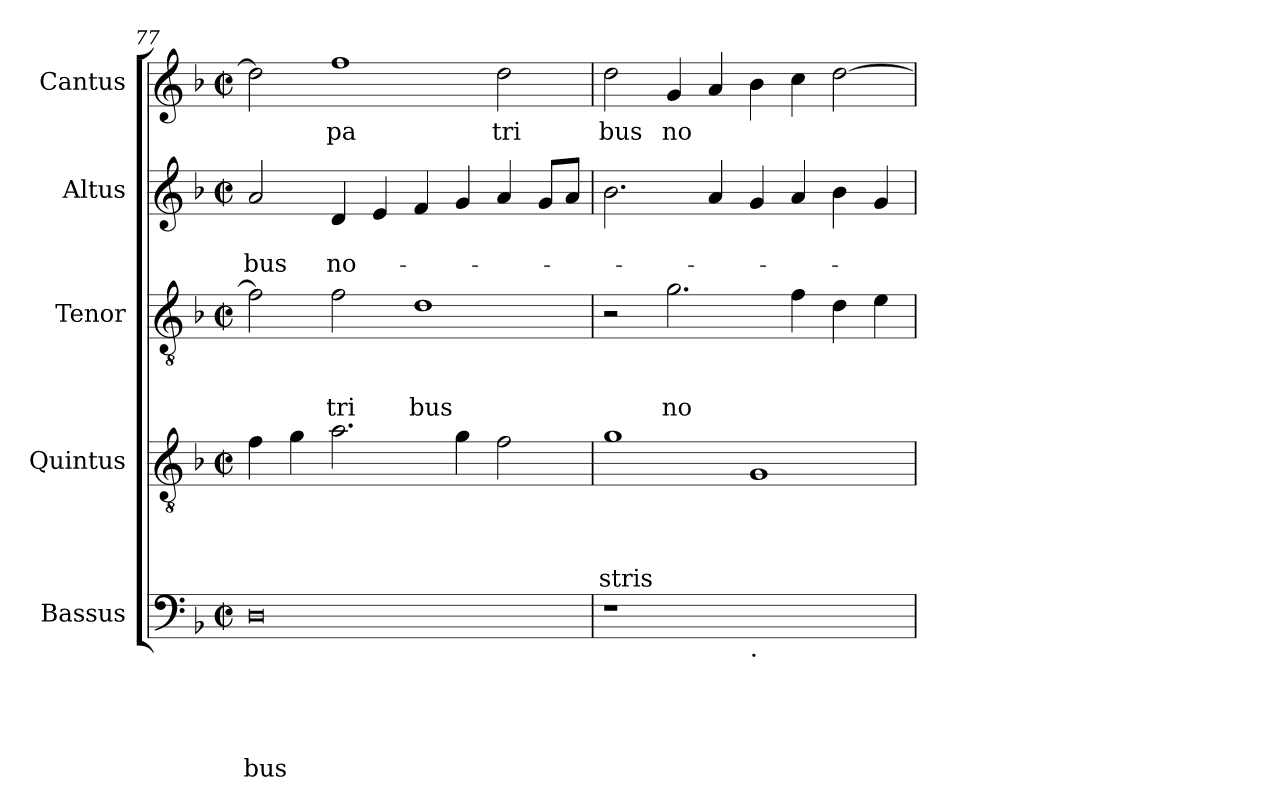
**kern	**text	**text	**text	**text	**text	**kern	**text	**text	**text	**text	**kern	**text	**text	**text	**kern	**text	**text	**kern	**text
*part5	*part5	*part5	*part5	*part5	*part5	*part4	*part4	*part4	*part4	*part4	*part3	*part3	*part3	*part3	*part2	*part2	*part2	*part1	*part1
*staff5	*staff5	*staff5	*staff5	*staff5	*staff5	*staff4	*staff4	*staff4	*staff4	*staff4	*staff3	*staff3	*staff3	*staff3	*staff2	*staff2	*staff2	*staff1	*staff1
*I"Bassus	*	*	*	*	*	*I"Quintus	*	*	*	*	*I"Tenor	*	*	*	*I"Altus	*	*	*I"Cantus	*
*clefF4	*	*	*	*	*	*clefGv2	*	*	*	*	*clefGv2	*	*	*	*clefG2	*	*	*clefG2	*
*k[b-]	*	*	*	*	*	*k[b-]	*	*	*	*	*k[b-]	*	*	*	*k[b-]	*	*	*k[b-]	*
*F:	*	*	*	*	*	*F:	*	*	*	*	*F:	*	*	*	*F:	*	*	*F:	*
*M2/2	*	*	*	*	*	*M2/2	*	*	*	*	*M2/2	*	*	*	*M2/2	*	*	*M2/2	*
*met(c|)	*	*	*	*	*	*met(c|)	*	*	*	*	*met(c|)	*	*	*	*met(c|)	*	*	*met(c|)	*
=77	=77	=77	=77	=77	=77	=77	=77	=77	=77	=77	=77	=77	=77	=77	=77	=77	=77	=77	=77
!	!	!	!	!	!LO:LY:b	!	!	!	!	!	!	!	!	!	!	!	!LO:LY:b	!	!
0D	.	.	.	.	bus	4f\	.	.	.	.	2f\]	.	.	.	2a/	.	-bus	2dd\]	.
.	.	.	.	.	.	4g\	.	.	.	.	.	.	.	.	.	.	.	.	.
!	!	!	!	!	!	!	!	!	!	!	!	!	!	!LO:LY:b	!	!	!LO:LY:b	!	!LO:LY:b
.	.	.	.	.	.	2.a\	.	.	.	.	2f\	.	.	tri	4d/	.	no-	1ff	pa
.	.	.	.	.	.	.	.	.	.	.	.	.	.	.	4e/	.	.	.	.
!	!	!	!	!	!	!	!	!	!	!	!	!	!	!LO:LY:b	!	!	!	!	!
.	.	.	.	.	.	.	.	.	.	.	1d	.	.	bus	4f/	.	.	.	.
.	.	.	.	.	.	4g\	.	.	.	.	.	.	.	.	4g/	.	.	.	.
!	!	!	!	!	!	!	!	!	!	!	!	!	!	!	!	!	!	!	!LO:LY:b
.	.	.	.	.	.	2f\	.	.	.	.	.	.	.	.	4a/	.	.	2dd\	tri
.	.	.	.	.	.	.	.	.	.	.	.	.	.	.	8g/L	.	.	.	.
.	.	.	.	.	.	.	.	.	.	.	.	.	.	.	8a/J	.	.	.	.
!!LO:PB:g=z
=78	=78	=78	=78	=78	=78	=78	=78	=78	=78	=78	=78	=78	=78	=78	=78	=78	=78	=78	=78
!	!	!	!	!	!	!	!	!	!	!LO:LY:b	!	!	!	!	!	!	!	!	!LO:LY:b
1r	.	.	.	.	.	1g	.	.	.	-stris	2r	.	.	.	2.b-\	.	.	2dd\	bus
!	!	!	!	!	!	!	!	!	!	!	!	!	!	!LO:LY:b	!	!	!	!	!LO:LY:b
.	.	.	.	.	.	.	.	.	.	.	2.g\	.	.	no	.	.	.	4g/	no
.	.	.	.	.	.	.	.	.	.	.	.	.	.	.	4a/	.	.	4a/	.
!LO:TX:b:t=.	!	!	!	!	!	!	!	!	!	!	!	!	!	!	!	!	!	!	!
1ryy	.	.	.	.	.	1G	.	.	.	.	.	.	.	.	4g/	.	.	4b-\	.
.	.	.	.	.	.	.	.	.	.	.	4f\	.	.	.	4a/	.	.	4cc\	.
.	.	.	.	.	.	.	.	.	.	.	4d\	.	.	.	4b-\	.	.	[>2dd\	.
.	.	.	.	.	.	.	.	.	.	.	4e\	.	.	.	4g/	.	.	.	.
=	=	=	=	=	=	=	=	=	=	=	=	=	=	=	=	=	=	=	=
*-	*-	*-	*-	*-	*-	*-	*-	*-	*-	*-	*-	*-	*-	*-	*-	*-	*-	*-	*-
